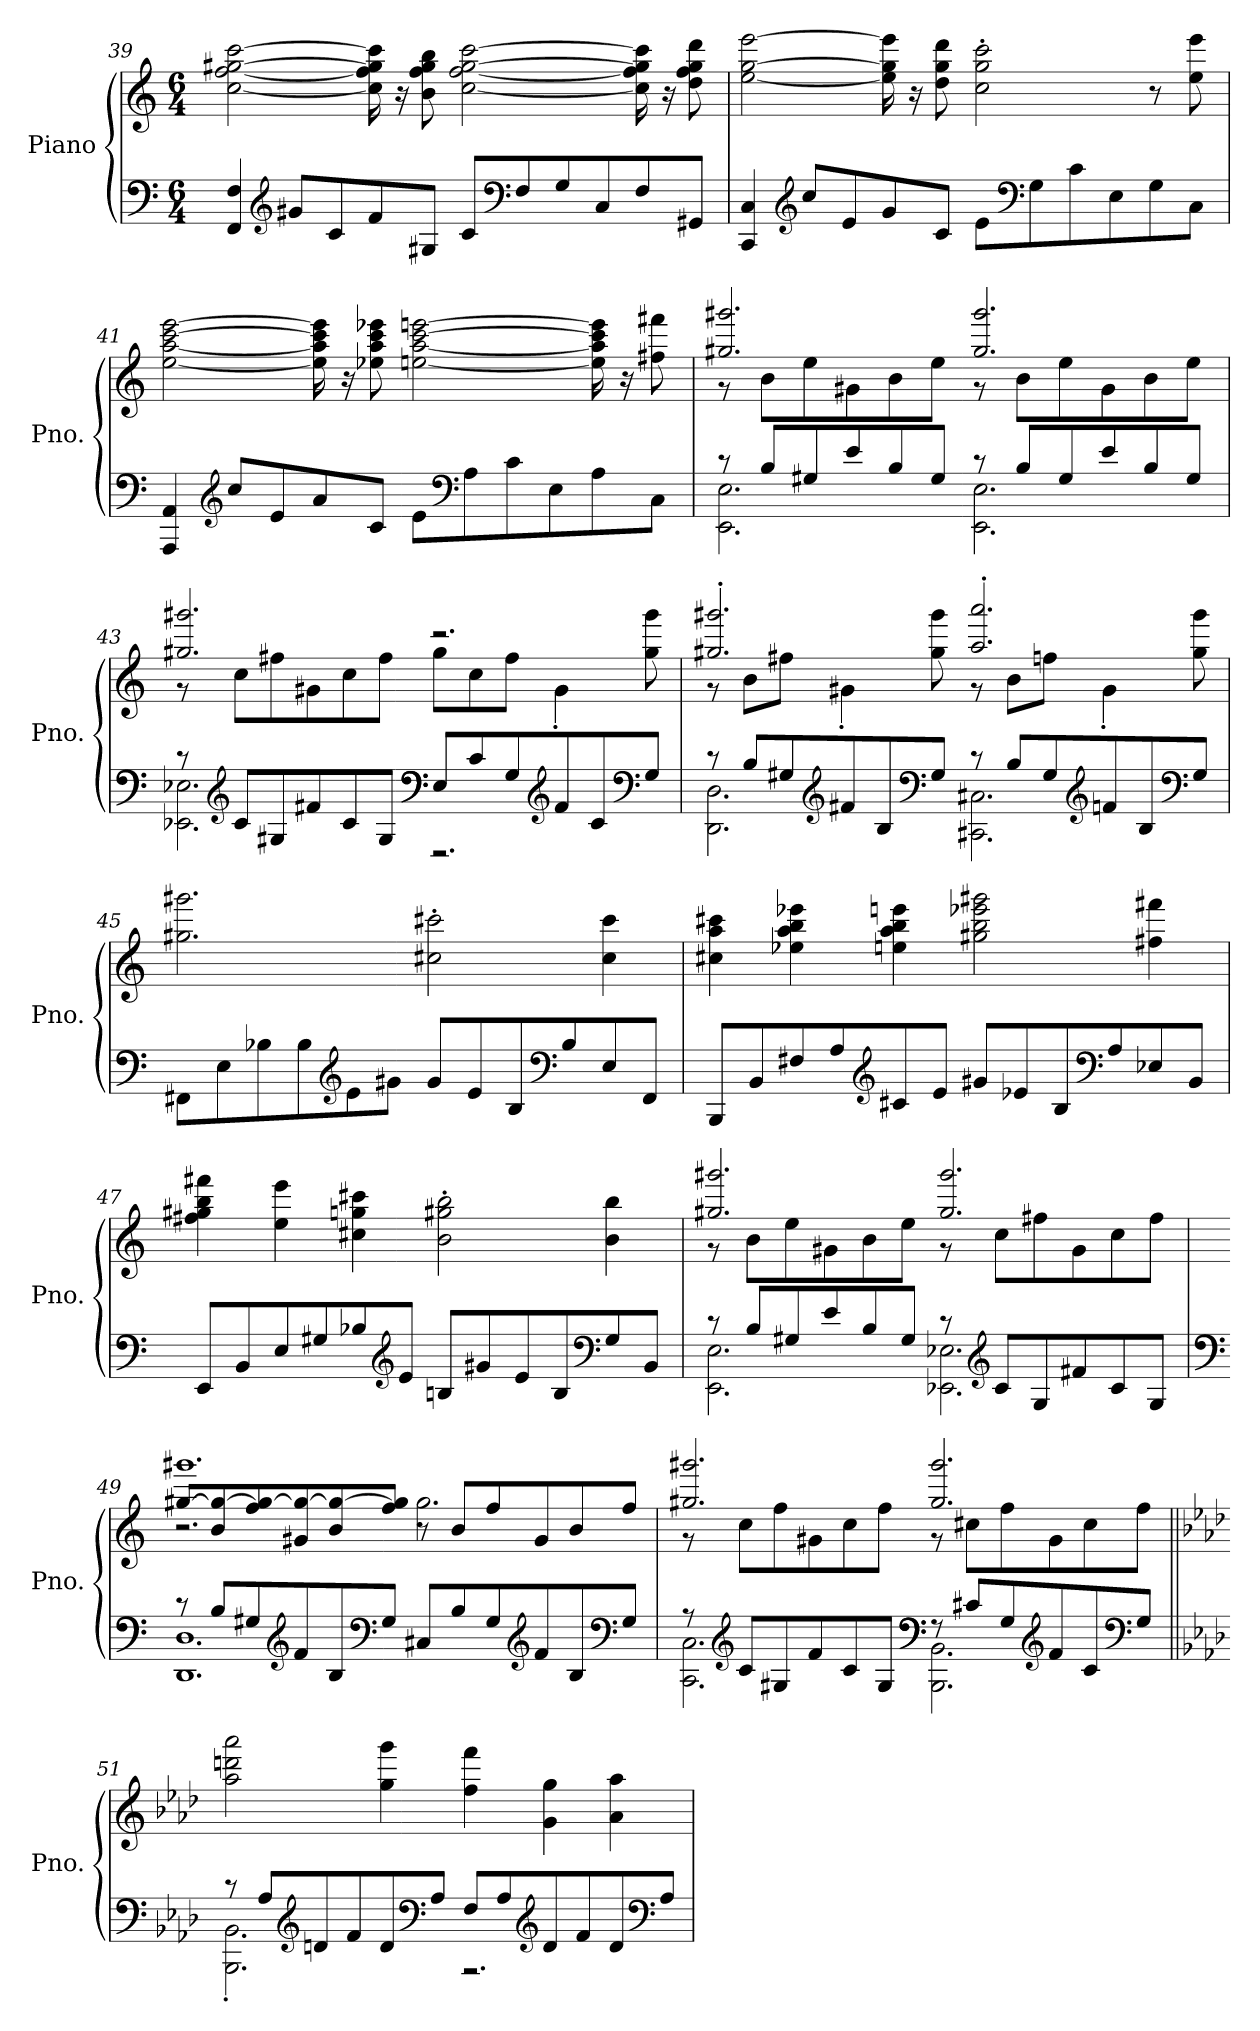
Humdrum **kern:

**kern	**kern
*part1	*part1
*staff2	*staff1
*I"Piano	*
*I'Pno.	*
!!LO:LB:g=z
*clefF4	*clefG2
*k[]	*k[]
*M6/4	*M6/4
=39	=39
4FF/ 4F/	[2cc\ [2ff\ [2gg#X\ [2ccc\
*clefG2	*
8g#X/L	.
8c/	.
8f/	16cc\] 16ff\] 16gg#\] 16ccc\]
.	16r
8G#X/J	8b\ 8ff\ 8gg#\ 8bb\
8c/L	[2cc\ [2ff\ [2gg#\ [2ccc\
*clefF4	*
8F/	.
8G#/	.
8C/	.
8F/	16cc\] 16ff\] 16gg#\] 16ccc\]
.	16r
8GG#X/J	8dd\ 8ff\ 8gg#\ 8ddd\
=40	=40
4CC/ 4C/	[2ee\ [2gg\ [2eee\
*clefG2	*
8cc/L	.
8e/	.
8g/	16ee\] 16gg\] 16eee\]
.	16r
8c/J	8dd\ 8gg\ 8ddd\
8e\L	2cc\' 2gg\' 2ccc\'
*clefF4	*
8G\	.
8c\	.
8E\	.
8G\	8r
8C\J	8ee\ 8eee\
!!LO:PB:g=z
=41	=41
4AAA/ 4AA/	[2ee\ [2aa\ [2ccc\ [2eee\
*clefG2	*
8cc/L	.
8e/	.
8a/	16ee\] 16aa\] 16ccc\] 16eee\]
.	16r
8c/J	8ee-X\ 8aa\ 8ccc\ 8eee-X\
8e\L	[2een\ [2aa\ [2ccc\ [2eeen\
*clefF4	*
8A\	.
8c\	.
8E\	.
8A\	16ee\] 16aa\] 16ccc\] 16eee\]
.	16r
8C\J	8ff#X\ 8fff#X\
=42	=42
*^	*^
8r	2.EE\ 2.E\	2.gg#X/ 2.ggg#X/	8r
8B/L	.	.	8b\L
8G#X/	.	.	8ee\
8e/	.	.	8g#X\
8B/	.	.	8b\
8G#/J	.	.	8ee\J
8r	2.EE\ 2.E\	2.gg#/ 2.ggg#/	8r
8B/L	.	.	8b\L
8G#/	.	.	8ee\
8e/	.	.	8g#\
8B/	.	.	8b\
8G#/J	.	.	8ee\J
!!LO:LB:g=z	!!
=43	=43	=43	=43
8r	2.EE-X\ 2.E-X\	2.gg#X/ 2.ggg#X/	8r
*clefG2	*	*	*
8c/L	.	.	8cc\L
8G#X/	.	.	8ff#X\
8f#X/	.	.	8g#X\
8c/	.	.	8cc\
8G#/J	.	.	8ff#\J
*clefF4	*	*	*
8E-/L	2.r	2.r	8gg#\L
8c/	.	.	8cc\
8G#/	.	.	8ff#\J
*clefG2	*	*	*
8f#/	.	.	4g#'\
8c/	.	.	.
*clefF4	*	*	*
8G#/J	.	.	8gg#\ 8ggg#\
!!LO:LB:g=z	!!
=44	=44	=44	=44
8r	2.DD\ 2.D\	2.gg#X/' 2.ggg#X/'	8r
8B/L	.	.	8b\L
8G#X/	.	.	8ff#X\J
*clefG2	*	*	*
8f#X/	.	.	4g#X'\
8B/	.	.	.
*clefF4	*	*	*
8G#/J	.	.	8gg#\ 8ggg#\
8r	2.CC#X\ 2.C#X\	2.aa/' 2.aaa/'	8r
8B/L	.	.	8b\L
8G#/	.	.	8ffn\J
*clefG2	*	*	*
8fn/	.	.	4g#'\
8B/	.	.	.
*clefF4	*	*	*
8G#/J	.	.	8gg#\ 8ggg#\
*v	*v	*	*
*	*v	*v
=45	=45
8FF#X\L	2.gg#X\ 2.ggg#X\
8E\	.
8B-X\	.
8B-\	.
*clefG2	*
8e\	.
8g#X\J	.
8g#/L	2cc#X\' 2ccc#X\'
8e/	.
8B-/	.
*clefF4	*
8B-/	.
8E/	4cc#\ 4ccc#\
8FF#/J	.
!!LO:LB:g=z
=46	=46
8BBB/L	4cc#X\ 4aa\ 4ccc#X\
8BB/	.
8F#X/	4ee-X\ 4aa\ 4bb\ 4eee-X\
8A/	.
*clefG2	*
8c#X/	4een\ 4aa\ 4bb\ 4eeen\
8e/J	.
8g#X/L	2gg#X\ 2bb\ 2eee-X\ 2ggg#X\
8e-X/	.
8B/	.
*clefF4	*
8A/	.
8E-X/	4ff#X\ 4fff#X\
8BB/J	.
=47	=47
8EE/L	4ff#X\ 4gg#X\ 4bb\ 4fff#X\
8BB/	.
8E/	4ee\ 4eee\
8G#X/	.
8B-X/	4cc#X\ 4ggn\ 4ccc#X\
*clefG2	*
8e/J	.
8Bn/L	2b\' 2gg#X\' 2bb\'
8g#X/	.
8e/	.
8B/	.
*clefF4	*
8G#/	4b\ 4bb\
8BB/J	.
!!LO:LB:g=z
=48	=48
*^	*^
8r	2.EE\ 2.E\	2.gg#X/ 2.ggg#X/	8r
8B/L	.	.	8b\L
8G#X/	.	.	8ee\
8e/	.	.	8g#X\
8B/	.	.	8b\
8G#/J	.	.	8ee\J
8r	2.EE-X\ 2.E-X\	2.gg#/ 2.ggg#/	8r
*clefG2	*	*	*
8c/L	.	.	8cc\L
8G#/	.	.	8ff#X\
8f#X/	.	.	8g#\
8c/	.	.	8cc\
8G#/J	.	.	8ff#\J
*	*	*v	*v
=49	=49	=49
*clefF4	*	*
*	*	*^
*	*	*	*^
8r	1.DD 1.D	1.ggg#X	2.r	[8gg#X/L
8B/L	.	.	.	8b/ 8gg#/_
8G#X/	.	.	.	8ff/ 8gg#/_
*clefG2	*	*	*	*
8f/	.	.	.	8g#X/ 8gg#/_
8B/	.	.	.	8b/ 8gg#/_
*clefF4	*	*	*	*
8G#/J	.	.	.	8ff/ 8gg#/]J
8C#X/L	.	.	2.gg#\	8r
8B/	.	.	.	8b/L
8G#/	.	.	.	8ff/
*clefG2	*	*	*	*
8f/	.	.	.	8g#/
8B/	.	.	.	8b/
*clefF4	*	*	*	*
8G#/J	.	.	.	8ff/J
*	*	*	*v	*v
!!LO:LB:g=z
=50	=50	=50	=50
8r	2.CC\ 2.C\	2.gg#X/ 2.ggg#X/	8r
*clefG2	*	*	*
8c/L	.	.	8cc\L
8G#X/	.	.	8ff\
8f/	.	.	8g#X\
8c/	.	.	8cc\
8G#/J	.	.	8ff\J
*clefF4	*	*	*
8r	2.BBB\ 2.BB\	2.gg#/ 2.ggg#/	8r
8c#X/L	.	.	8cc#X\L
8G#/	.	.	8ff\
*clefG2	*	*	*
8f/	.	.	8g#\
8c#/	.	.	8cc#\
*clefF4	*	*	*
8G#/J	.	.	8ff\J
*	*	*v	*v
!!LO:PB:g=z
=51||	=51||	=51||
*k[b-e-a-d-]	*	*k[b-e-a-d-]
8r	2.BBB-\' 2.BB-\'	2aa-\ 2dddn\ 2aaa-\
8A-/L	.	.
*clefG2	*	*
8dn/	.	.
8f/	.	.
8d/	.	4gg\ 4ggg\
*clefF4	*	*
8A-/J	.	.
8F/L	2.r	4ff\ 4fff\
8A-/	.	.
*clefG2	*	*
8d/	.	4g\ 4gg\
8f/	.	.
8d/	.	4a-\ 4aa-\
*clefF4	*	*
8A-/J	.	.
*v	*v	*
=	=
*-	*-
